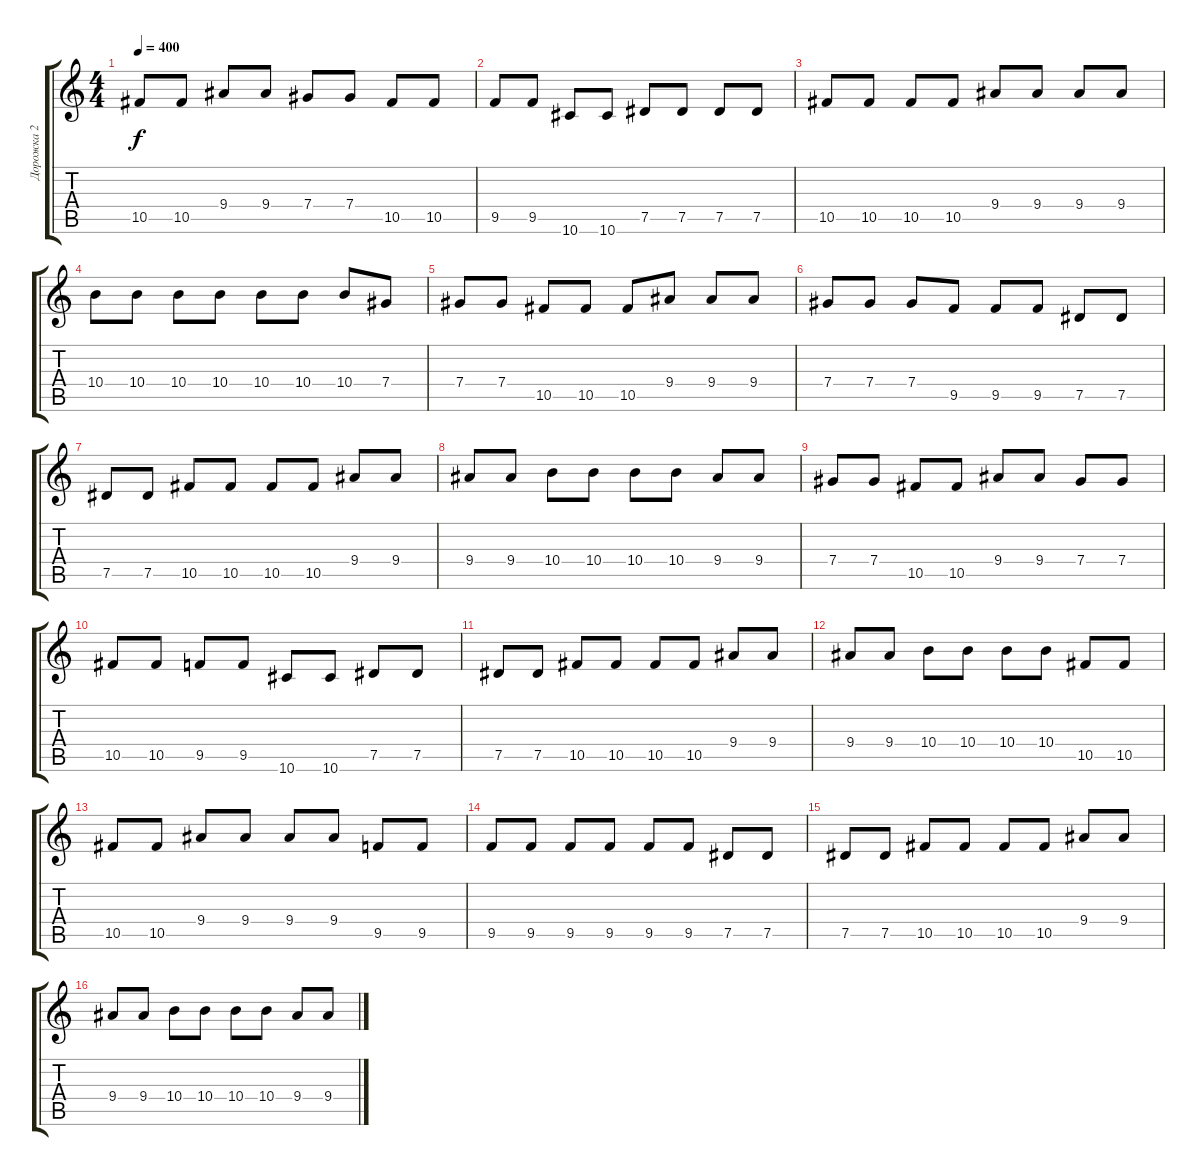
\track ("Дорожка 2" "Дорожка 2") {instrument overdrivenguitar}
\staff {score tabs}
\tuning (Eb4 Bb3 Gb3 Db3 Ab2 Eb2) {hide}
\ts (4 4)
\tempo 400
\clef g2
\ks c
10.5.8{dy f} 10.5.8 9.4.8 9.4.8 7.4.8 7.4.8 10.5.8 10.5.8 |
9.5.8 9.5.8 10.6.8 10.6.8 7.5.8 7.5.8 7.5.8 7.5.8 |
10.5.8 10.5.8 10.5.8 10.5.8 9.4.8 9.4.8 9.4.8 9.4.8 |
10.4.8 10.4.8 10.4.8 10.4.8 10.4.8 10.4.8 10.4.8 7.4.8 |
7.4.8 7.4.8 10.5.8 10.5.8 10.5.8 9.4.8 9.4.8 9.4.8 |
7.4.8 7.4.8 7.4.8 9.5.8 9.5.8 9.5.8 7.5.8 7.5.8 |
7.5.8 7.5.8 10.5.8 10.5.8 10.5.8 10.5.8 9.4.8 9.4.8 |
9.4.8 9.4.8 10.4.8 10.4.8 10.4.8 10.4.8 9.4.8 9.4.8 |
7.4.8 7.4.8 10.5.8 10.5.8 9.4.8 9.4.8 7.4.8 7.4.8 |
10.5.8 10.5.8 9.5.8 9.5.8 10.6.8 10.6.8 7.5.8 7.5.8 |
7.5.8 7.5.8 10.5.8 10.5.8 10.5.8 10.5.8 9.4.8 9.4.8 |
9.4.8 9.4.8 10.4.8 10.4.8 10.4.8 10.4.8 10.5.8 10.5.8 |
10.5.8 10.5.8 9.4.8 9.4.8 9.4.8 9.4.8 9.5.8 9.5.8 |
9.5.8 9.5.8 9.5.8 9.5.8 9.5.8 9.5.8 7.5.8 7.5.8 |
7.5.8 7.5.8 10.5.8 10.5.8 10.5.8 10.5.8 9.4.8 9.4.8 |
9.4.8 9.4.8 10.4.8 10.4.8 10.4.8 10.4.8 9.4.8 9.4.8
